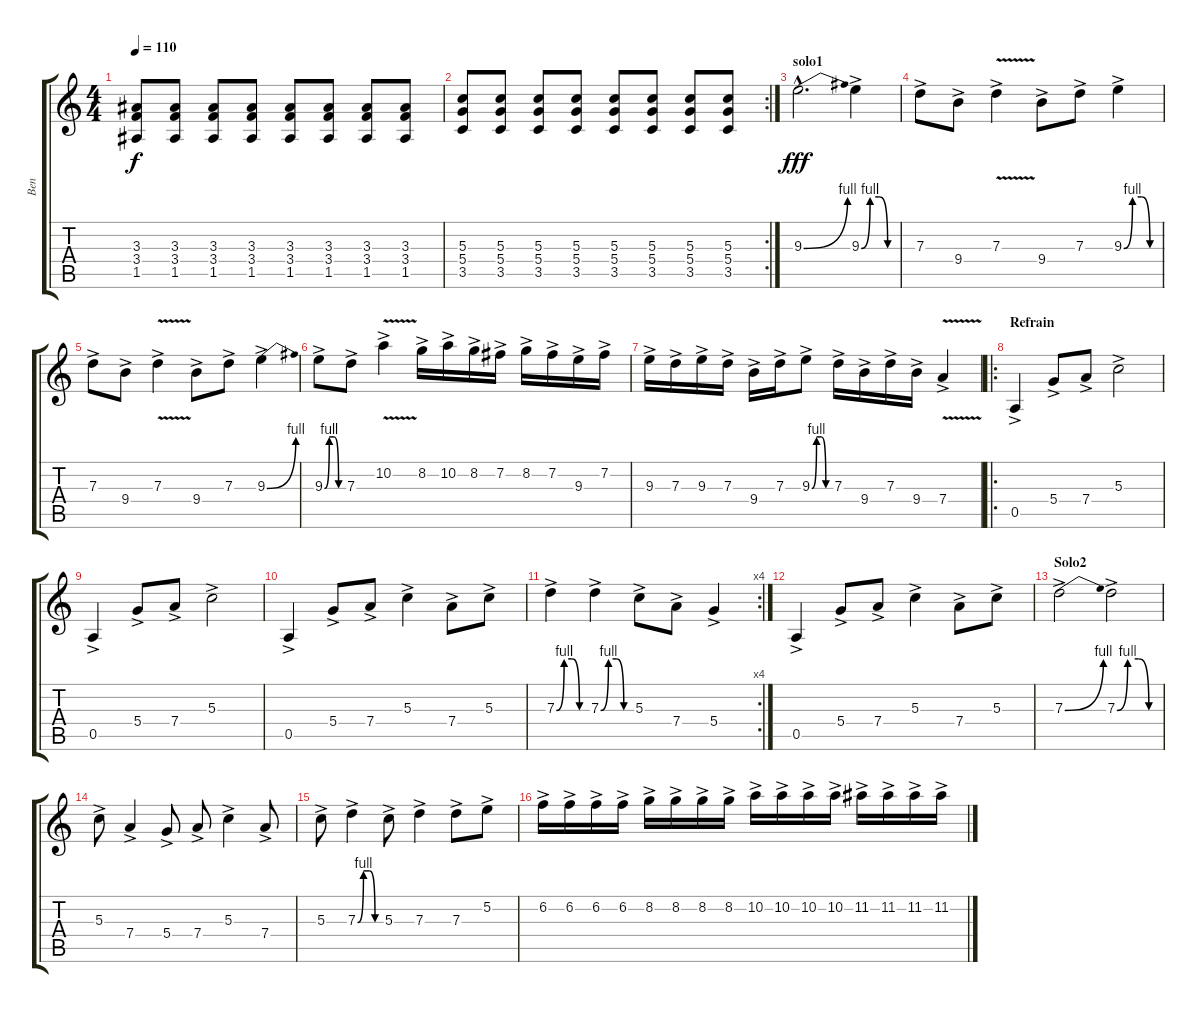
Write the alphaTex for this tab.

\track ("Ben" "Ben") {instrument distortionguitar}
\staff {score tabs}
\tuning (E4 B3 G3 D3 A2 E2) {hide}
\ts (4 4)
\tempo 110
\clef g2
\ks c
(3.3 3.4 1.5).8{dy f} (3.3 3.4 1.5).8 (3.3 3.4 1.5).8 (3.3 3.4 1.5).8 (3.3 3.4 1.5).8 (3.3 3.4 1.5).8 (3.3 3.4 1.5).8 (3.3 3.4 1.5).8 |
\rc 2
(5.3 5.4 3.5).8 (5.3 5.4 3.5).8 (5.3 5.4 3.5).8 (5.3 5.4 3.5).8 (5.3 5.4 3.5).8 (5.3 5.4 3.5).8 (5.3 5.4 3.5).8 (5.3 5.4 3.5).8 |
\section ("" "solo1")
9.3{be (bend 0 0 60 4) hac}.2{d dy fff} 9.3{be (custom 0 0 15 4 30 4 45 0 60 0) ac}.4 |
7.3{ac}.8 9.4{ac}.8 7.3{v ac}.4 9.4{ac}.8 7.3{ac}.8 9.3{be (custom 0 0 15 4 30 4 45 0 60 0) ac}.4 |
7.3{ac}.8 9.4{ac}.8 7.3{v ac}.4 9.4{ac}.8 7.3{ac}.8 9.3{be (bend 0 0 60 4) ac}.4 |
9.3{be (custom 0 0 15 4 30 4 45 0 60 0) ac}.8 7.3{ac}.8 10.2{v ac}.4 8.2{ac}.16 10.2{ac}.16 8.2{ac}.16 7.2{ac}.16 8.2{ac}.16 7.2{ac}.16 9.3{ac}.16 7.2{ac}.16 |
9.3{ac}.16 7.3{ac}.16 9.3{ac}.16 7.3{ac}.16 9.4{ac}.16 7.3{ac}.16 9.3{be (custom 0 0 15 4 30 4 45 0 60 0) ac}.8 7.3{ac}.16 9.4{ac}.16 7.3{ac}.16 9.4{ac}.16 7.4{v ac}.4 |
\ro
\section ("" "Refrain")
0.5{ac}.4 5.4{ac}.8 7.4{ac}.8 5.3{ac}.2 |
0.5{ac}.4 5.4{ac}.8 7.4{ac}.8 5.3{ac}.2 |
0.5{ac}.4 5.4{ac}.8 7.4{ac}.8 5.3{ac}.4 7.4{ac}.8 5.3{ac}.8 |
\rc 4
7.3{be (custom 0 0 15 4 30 4 45 0 60 0) ac}.4 7.3{be (custom 0 0 15 4 30 4 45 0 60 0) ac}.4 5.3{ac}.8 7.4{ac}.8 5.4{ac}.4 |
0.5{ac}.4 5.4{ac}.8 7.4{ac}.8 5.3{ac}.4 7.4{ac}.8 5.3{ac}.8 |
\section ("" "Solo2")
7.3{be (bend 0 0 60 4) ac}.2 7.3{be (custom 0 0 15 4 30 4 45 0 60 0) ac}.2 |
5.3{ac}.8 7.4{ac}.4 5.4{ac}.8 7.4{ac}.8 5.3{ac}.4 7.4{ac}.8 |
5.3{ac}.8 7.3{be (custom 0 0 15 4 30 4 45 0 60 0) ac}.4 5.3{ac}.8 7.3{ac}.4 7.3{ac}.8 5.2{ac}.8 |
6.2{ac}.16 6.2{ac}.16 6.2{ac}.16 6.2{ac}.16 8.2{ac}.16 8.2{ac}.16 8.2{ac}.16 8.2{ac}.16 10.2{ac}.16 10.2{ac}.16 10.2{ac}.16 10.2{ac}.16 11.2{ac}.16 11.2{ac}.16 11.2{ac}.16 11.2{ac}.16
